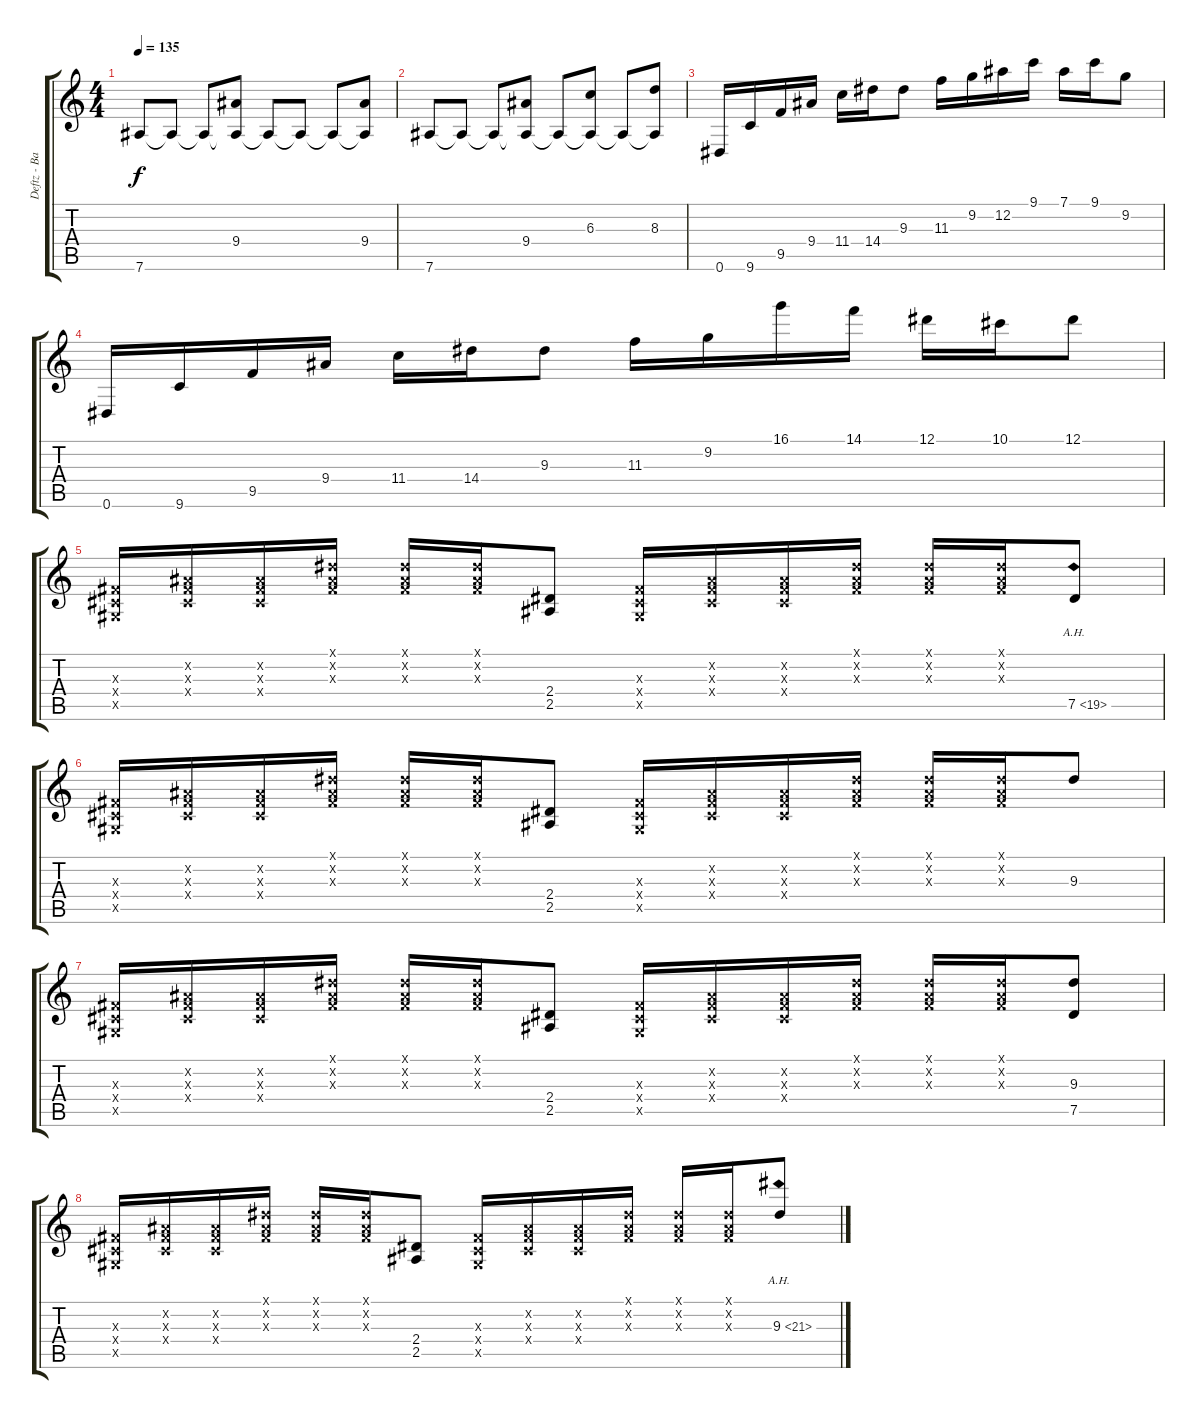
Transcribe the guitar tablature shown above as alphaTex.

\track ("Deftz - Base" "Deftz - Ba") {instrument distortionguitar}
\staff {score tabs}
\tuning (Eb4 Bb3 Gb3 Db3 Ab2 Eb2) {hide}
\ts (4 4)
\tempo 135
\clef g2
\ks c
7.6.8{dy f} 7.6{t}.8 7.6{t}.8 (9.4 7.6{t}).8 7.6{t}.8 7.6{t}.8 7.6{t}.8 (9.4 7.6{t}).8 |
7.6.8 7.6{t}.8 7.6{t}.8 (9.4 7.6{t}).8 7.6{t}.8 (6.3 7.6{t}).8 7.6{t}.8 (8.3 7.6{t}).8 |
0.6.16 9.6.16 9.5.16 9.4.16 11.4.16 14.4.16 9.3.8 11.3.16 9.2.16 12.2.16 9.1.16 7.1.16 9.1.16 9.2.8 |
0.6.16 9.6.16 9.5.16 9.4.16 11.4.16 14.4.16 9.3.8 11.3.16 9.2.16 16.1.16 14.1.16 12.1.16 10.1.16 12.1.8 |
(0.3{x} 0.4{x} 0.5{x}).16 (0.2{x} 0.3{x} 0.4{x}).16 (0.2{x} 0.3{x} 0.4{x}).16 (0.1{x} 0.2{x} 0.3{x}).16 (0.1{x} 0.2{x} 0.3{x}).16 (0.1{x} 0.2{x} 0.3{x}).16 (2.4 2.5).8 (0.3{x} 0.4{x} 0.5{x}).16 (0.2{x} 0.3{x} 0.4{x}).16 (0.2{x} 0.3{x} 0.4{x}).16 (0.1{x} 0.2{x} 0.3{x}).16 (0.1{x} 0.2{x} 0.3{x}).16 (0.1{x} 0.2{x} 0.3{x}).16 7.5{ah 12}.8 |
(0.3{x} 0.4{x} 0.5{x}).16 (0.2{x} 0.3{x} 0.4{x}).16 (0.2{x} 0.3{x} 0.4{x}).16 (0.1{x} 0.2{x} 0.3{x}).16 (0.1{x} 0.2{x} 0.3{x}).16 (0.1{x} 0.2{x} 0.3{x}).16 (2.4 2.5).8 (0.3{x} 0.4{x} 0.5{x}).16 (0.2{x} 0.3{x} 0.4{x}).16 (0.2{x} 0.3{x} 0.4{x}).16 (0.1{x} 0.2{x} 0.3{x}).16 (0.1{x} 0.2{x} 0.3{x}).16 (0.1{x} 0.2{x} 0.3{x}).16 9.3.8 |
(0.3{x} 0.4{x} 0.5{x}).16 (0.2{x} 0.3{x} 0.4{x}).16 (0.2{x} 0.3{x} 0.4{x}).16 (0.1{x} 0.2{x} 0.3{x}).16 (0.1{x} 0.2{x} 0.3{x}).16 (0.1{x} 0.2{x} 0.3{x}).16 (2.4 2.5).8 (0.3{x} 0.4{x} 0.5{x}).16 (0.2{x} 0.3{x} 0.4{x}).16 (0.2{x} 0.3{x} 0.4{x}).16 (0.1{x} 0.2{x} 0.3{x}).16 (0.1{x} 0.2{x} 0.3{x}).16 (0.1{x} 0.2{x} 0.3{x}).16 (9.3 7.5).8 |
(0.3{x} 0.4{x} 0.5{x}).16 (0.2{x} 0.3{x} 0.4{x}).16 (0.2{x} 0.3{x} 0.4{x}).16 (0.1{x} 0.2{x} 0.3{x}).16 (0.1{x} 0.2{x} 0.3{x}).16 (0.1{x} 0.2{x} 0.3{x}).16 (2.4 2.5).8 (0.3{x} 0.4{x} 0.5{x}).16 (0.2{x} 0.3{x} 0.4{x}).16 (0.2{x} 0.3{x} 0.4{x}).16 (0.1{x} 0.2{x} 0.3{x}).16 (0.1{x} 0.2{x} 0.3{x}).16 (0.1{x} 0.2{x} 0.3{x}).16 9.3{ah 12}.8
